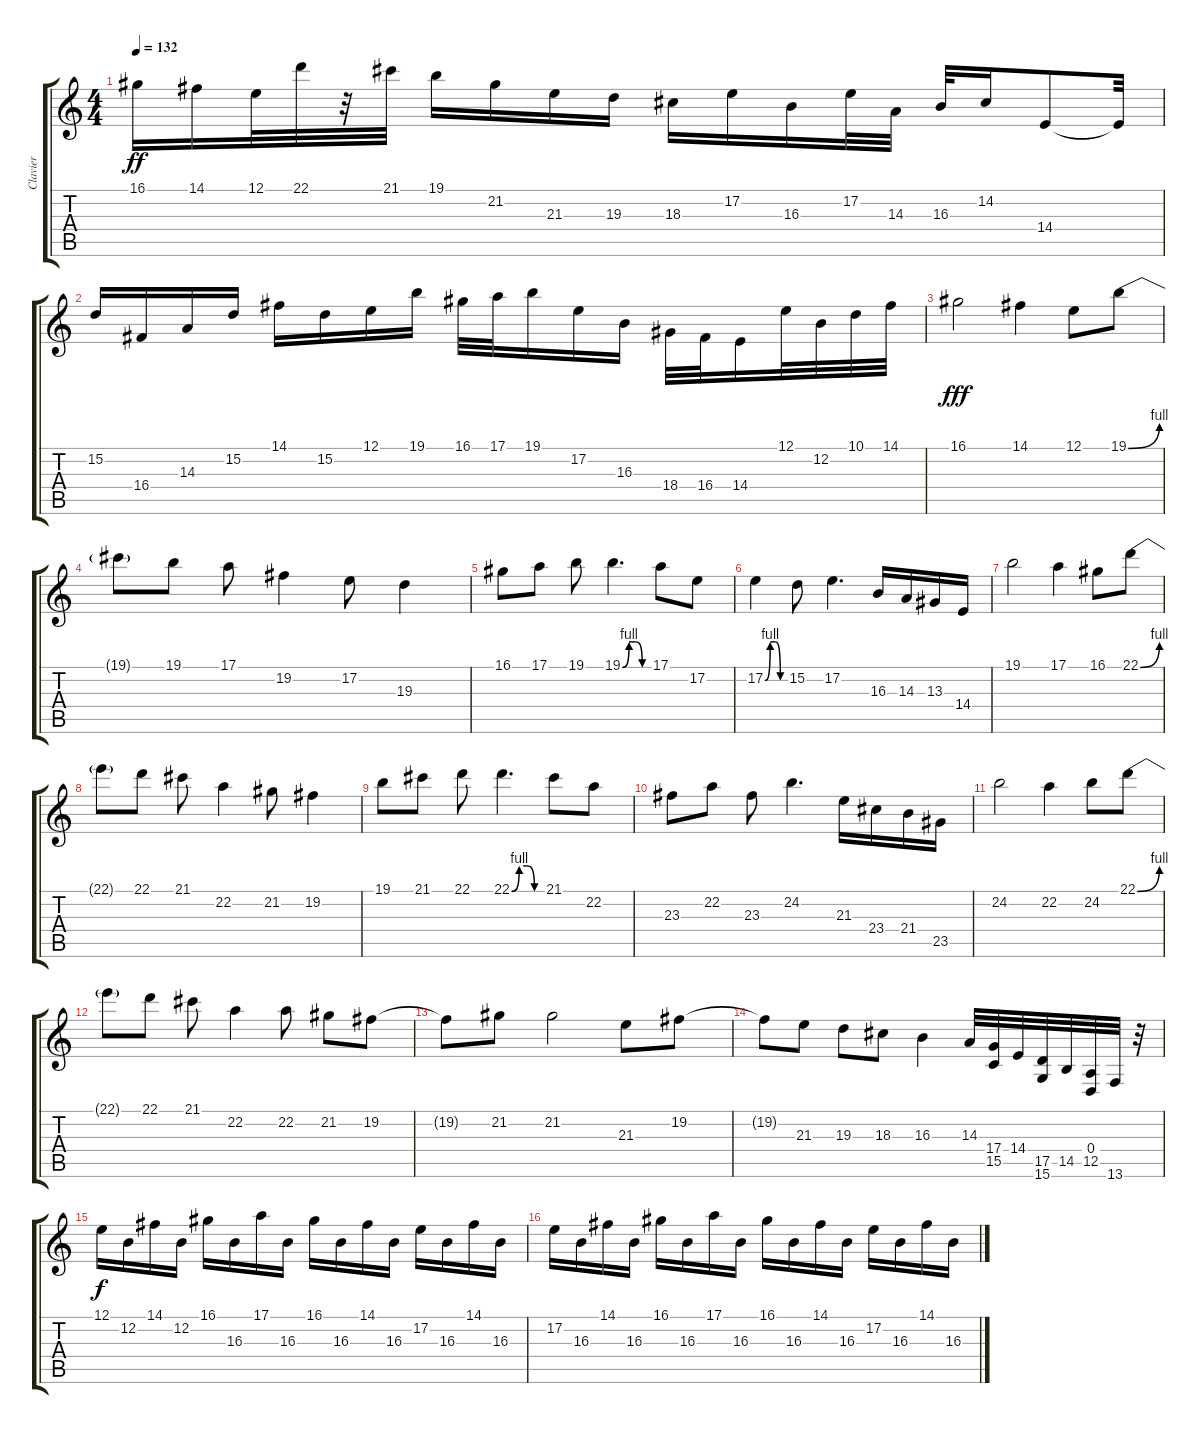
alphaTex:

\track ("Clavier" "Clavier") {instrument lead1square}
\staff {score tabs}
\tuning (E4 B3 G3 D3 A2 E2) {hide}
\ts (4 4)
\tempo 132
\clef g2
\ks c
16.1.16{dy ff} 14.1.16 12.1.32 22.1.32 r.32 21.1.32 19.1.16 21.2.16 21.3.16 19.3.16 18.3.16 17.2.16 16.3.16 17.2.32 14.3.32 16.3.32 14.2.16 14.4.8 14.4{t}.32 |
15.2.16 16.4.16 14.3.16 15.2.16 14.1.16 15.2.16 12.1.16 19.1.16 16.1.32 17.1.32 19.1.16 17.2.16 16.3.16 18.4.32 16.4.32 14.4.16 12.1.32 12.2.32 10.1.32 14.1.32 |
16.1.2{dy fff} 14.1.4 12.1.8 19.1{be (bend 0 0 60 4)}.8 |
19.1{t}.8 19.1.8 17.1.8 19.2.4 17.2.8 19.3.4 |
16.1.8 17.1.8 19.1.8 19.1{be (custom 0 0 15 4 30 4 45 0 60 0)}.4{d} 17.1.8 17.2.8 |
17.2{be (custom 0 0 15 4 30 4 45 0 60 0)}.4 15.2.8 17.2.4{d} 16.3.16 14.3.16 13.3.16 14.4.16 |
19.1.2 17.1.4 16.1.8 22.1{be (bend 0 0 60 4)}.8 |
22.1{t}.8 22.1.8 21.1.8 22.2.4 21.2.8 19.2.4 |
19.1.8 21.1.8 22.1.8 22.1{be (custom 0 0 15 4 30 4 45 0 60 0)}.4{d} 21.1.8 22.2.8 |
23.3.8 22.2.8 23.3.8 24.2.4{d} 21.3.16 23.4.16 21.4.16 23.5.16 |
24.2.2 22.2.4 24.2.8 22.1{be (bend 0 0 60 4)}.8 |
22.1{t}.8 22.1.8 21.1.8 22.2.4 22.2.8 21.2.8 19.2.8 |
19.2{t}.8 21.2.8 21.2.2 21.3.8 19.2.8 |
19.2{t}.8 21.3.8 19.3.8 18.3.8 16.3.4 14.3.32 (17.4 15.5).32 14.4.32 (17.5 15.6).32 14.5.32 (0.4 12.5).32 13.6.32 r.32 |
12.1.16{dy f} 12.2.16 14.1.16 12.2.16 16.1.16 16.3.16 17.1.16 16.3.16 16.1.16 16.3.16 14.1.16 16.3.16 17.2.16 16.3.16 14.1.16 16.3.16 |
17.2.16 16.3.16 14.1.16 16.3.16 16.1.16 16.3.16 17.1.16 16.3.16 16.1.16 16.3.16 14.1.16 16.3.16 17.2.16 16.3.16 14.1.16 16.3.16
